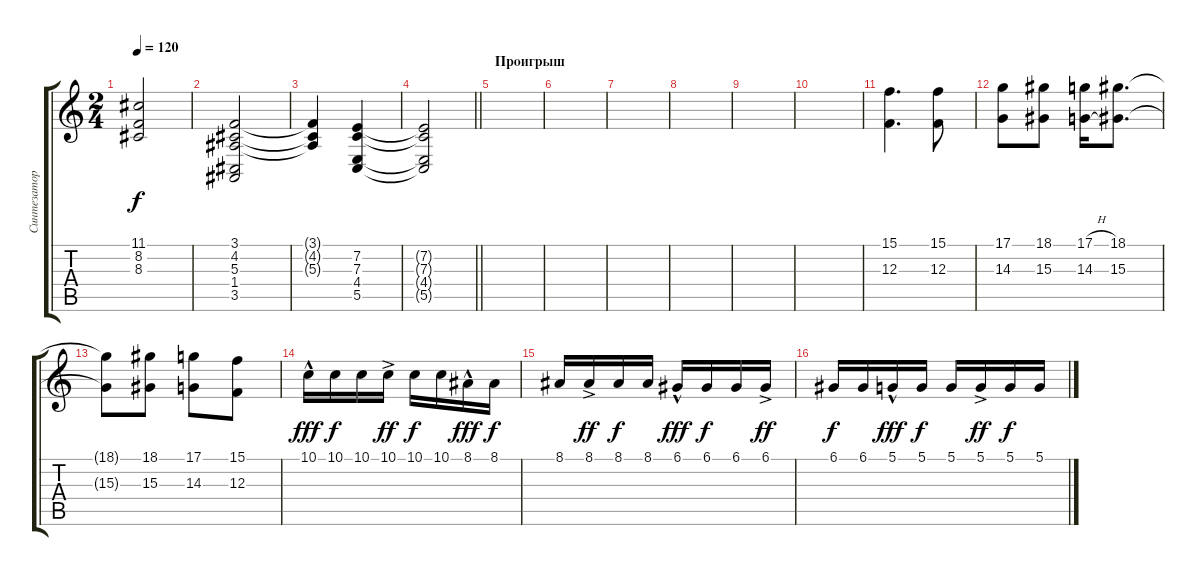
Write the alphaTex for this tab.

\track ("Синтезатор" "Синтезатор") {instrument synthstrings1}
\staff {score tabs}
\tuning (D4 A3 F3 C3 G2 D2) {hide}
\ts (2 4)
\tempo 120
\clef g2
\ks c
(11.1{t} 8.2{t} 8.3{t}).2{dy f} |
(3.1 4.2 5.3 1.4 3.5).2 |
(3.1{t} 4.2{t} 5.3{t}).4 (7.2 7.3 4.4 5.5).4 |
\barLineRight lightlight
(7.2{t} 7.3{t} 4.4{t} 5.5{t}).2 |
\section ("" "Проигрыш")
|
|
|
|
|
|
(15.1 12.3).4{d} (15.1 12.3).8 |
(17.1 14.3).8 (18.1 15.3).8 (17.1{h} 14.3{h}).16 (18.1 15.3).8{d} |
(18.1{t} 15.3{t}).8 (18.1 15.3).8 (17.1 14.3).8 (15.1 12.3).8 |
10.1{hac}.16{dy fff} 10.1.16{dy f} 10.1.16 10.1{ac}.16{dy ff} 10.1.16{dy f} 10.1.16 8.1{hac}.16{dy fff} 8.1.16{dy f} |
8.1.16 8.1{ac}.16{dy ff} 8.1.16{dy f} 8.1.16 6.1{hac}.16{dy fff} 6.1.16{dy f} 6.1.16 6.1{ac}.16{dy ff} |
6.1.16{dy f} 6.1.16 5.1{hac}.16{dy fff} 5.1.16{dy f} 5.1.16 5.1{ac}.16{dy ff} 5.1.16{dy f} 5.1.16
